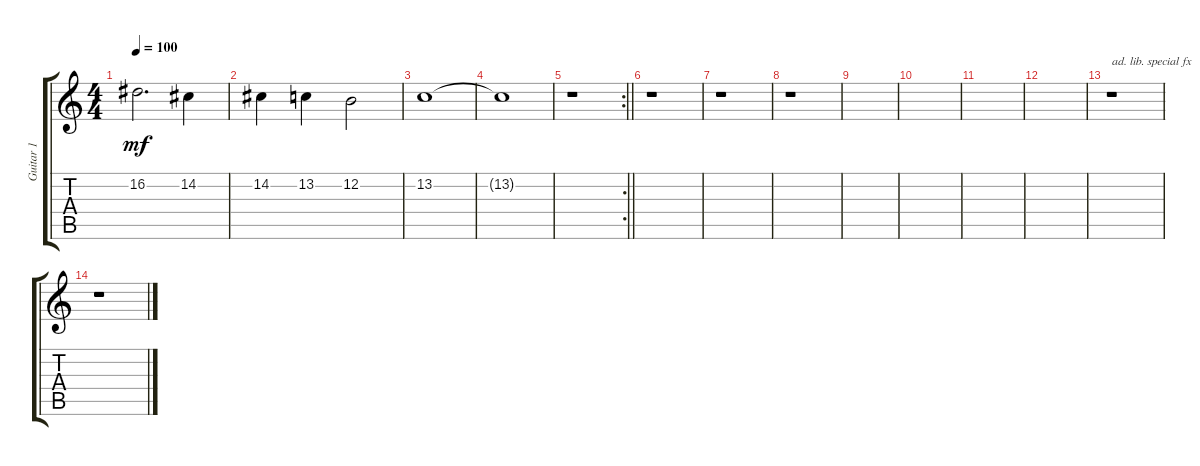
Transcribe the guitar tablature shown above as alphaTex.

\track ("Guitar 1" "Guitar 1") {instrument pad1newage}
\staff {score tabs}
\tuning (E4 B3 G3 D3 A2 E2) {hide}
\ts (4 4)
\tempo 100
\clef g2
\ks c
16.2.2{d dy mf} 14.2.4 |
14.2.4 13.2.4 12.2.2 |
13.2.1 |
13.2{t}.1 |
\rc 2
\barLineRight lightlight
r.1 |
r.1 |
r.1 |
r.1 |
|
|
|
|
r.1{txt "ad. lib. special fx"} |
r.1
